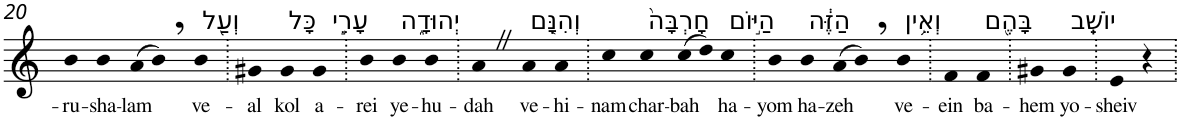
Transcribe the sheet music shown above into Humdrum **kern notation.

**kern	**text
*part1	*part1
*staff1	*staff1
*I"Piano	*
*I'Pno	*
!!LO:PB:g=z
*clefG2	*
*k[]	*
=20	=20
!	!LO:LY:b
4b	-ru-
!	!LO:LY:b
4b	-sha-
!	!LO:LY:b
(>8a	-lam
8b,)	.
!LO:TX:a:t=וְעַ֖ל	!
!	!LO:LY:b
4b	ve-
=21.	=21.
!	!LO:LY:b
4g#X	-al
!LO:TX:a:t=כָּל	!
!	!LO:LY:b
4g#	kol
!LO:TX:a:t=עָרֵ֣י	!
!	!LO:LY:b
4g#	a-
=22.	=22.
!	!LO:LY:b
4b	-rei
!LO:TX:a:t=יְהוּדָ֑ה	!
!	!LO:LY:b
4b	ye-
!	!LO:LY:b
4b	-hu-
=23.	=23.
!	!LO:LY:b
4aZ	-dah
!LO:TX:a:t=וְהִנָּ֤ם	!
!	!LO:LY:b
4a	ve-
!	!LO:LY:b
4a	-hi-
=24.	=24.
!	!LO:LY:b
4cc	-nam
!LO:TX:a:t=חָרְבָּה֙	!
!	!LO:LY:b
4cc	char-
!	!LO:LY:b
(>8cc	-bah
8dd)	.
!LO:TX:a:t=הַיּ֣וֹם	!
!	!LO:LY:b
4cc	ha-
=25.	=25.
!	!LO:LY:b
4b	-yom
!LO:TX:a:t=הַזֶּ֔ה	!
!	!LO:LY:b
4b	ha-
!	!LO:LY:b
(>8a	-zeh
8b,)	.
!LO:TX:a:t=וְאֵ֥ין	!
!	!LO:LY:b
4b	ve-
=26.	=26.
!	!LO:LY:b
4f	-ein
!LO:TX:a:t=בָּהֶ֖ם	!
!	!LO:LY:b
4f	ba-
=27.	=27.
!	!LO:LY:b
4g#X	-hem
!LO:TX:a:t=יוֹשֵֽׁב	!
!	!LO:LY:b
4g#	yo-
=28.	=28.
!	!LO:LY:b
4e	-sheiv
4r	.
=.	=.
*-	*-
